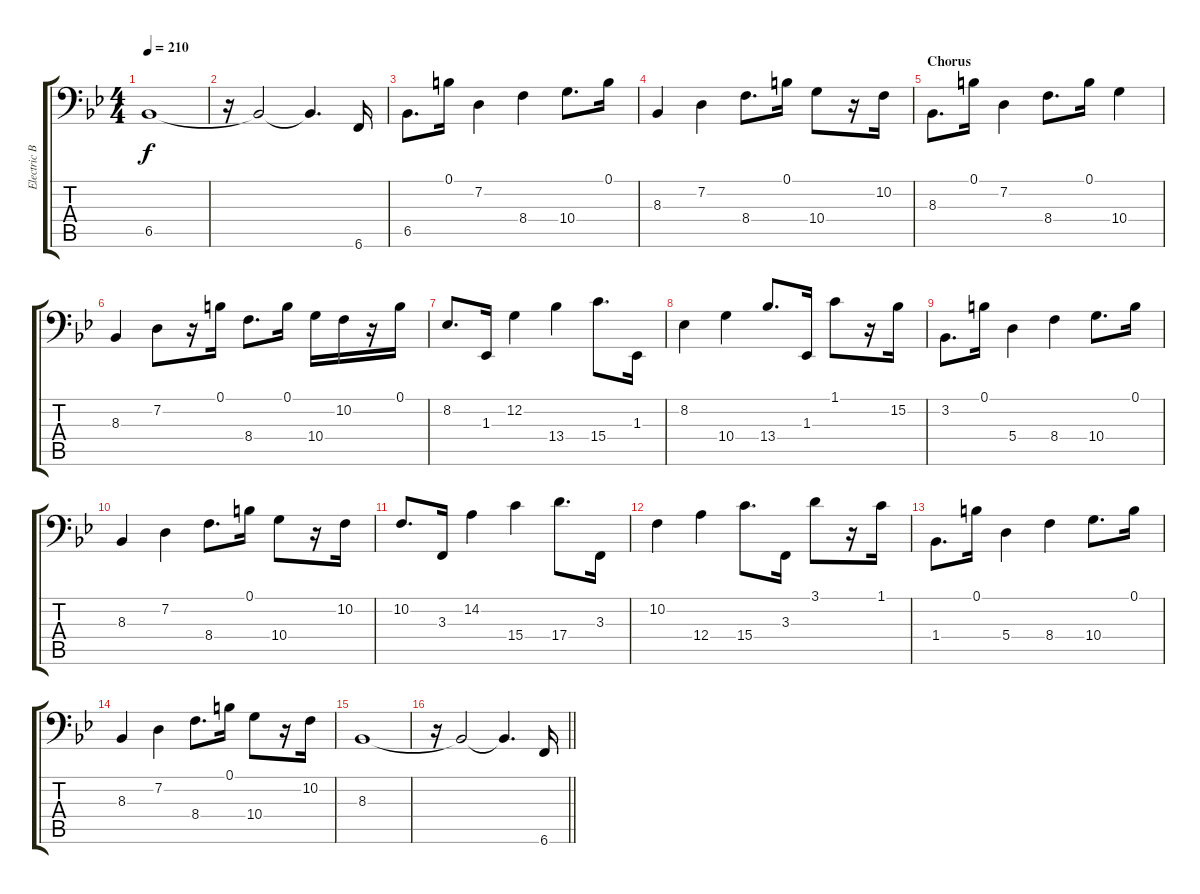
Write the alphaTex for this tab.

\track ("Electric Bass (Finger)    " "Electric B") {instrument electricbassfinger}
\staff {score tabs}
\tuning (B2 G1 D1 A1 E1 B0) {hide}
\ts (4 4)
\tempo 210
\clef f4
\ks bb
6.5.1{dy f} |
r.16 6.5{t}.2 6.5{t}.4{d} 6.6.16 |
6.5.8{d} 0.1.16 7.2.4 8.4.4 10.4.8{d} 0.1.16 |
8.3.4 7.2.4 8.4.8{d} 0.1.16 10.4.8 r.16 10.2.16 |
\section ("" "Chorus")
8.3.8{d} 0.1.16 7.2.4 8.4.8{d} 0.1.16 10.4.4 |
8.3.4 7.2.8 r.16 0.1.16 8.4.8{d} 0.1.16 10.4.16 10.2.16 r.16 0.1.16 |
8.2.8{d} 1.3.16 12.2.4 13.4.4 15.4.8{d} 1.3.16 |
8.2.4 10.4.4 13.4.8{d} 1.3.16 1.1.8 r.16 15.2.16 |
3.2.8{d} 0.1.16 5.4.4 8.4.4 10.4.8{d} 0.1.16 |
8.3.4 7.2.4 8.4.8{d} 0.1.16 10.4.8 r.16 10.2.16 |
10.2.8{d} 3.3.16 14.2.4 15.4.4 17.4.8{d} 3.3.16 |
10.2.4 12.4.4 15.4.8{d} 3.3.16 3.1.8 r.16 1.1.16 |
1.4.8{d} 0.1.16 5.4.4 8.4.4 10.4.8{d} 0.1.16 |
8.3.4 7.2.4 8.4.8{d} 0.1.16 10.4.8 r.16 10.2.16 |
8.3.1 |
\barLineRight lightlight
r.16 8.3{t}.2 8.3{t}.4{d} 6.6.16
